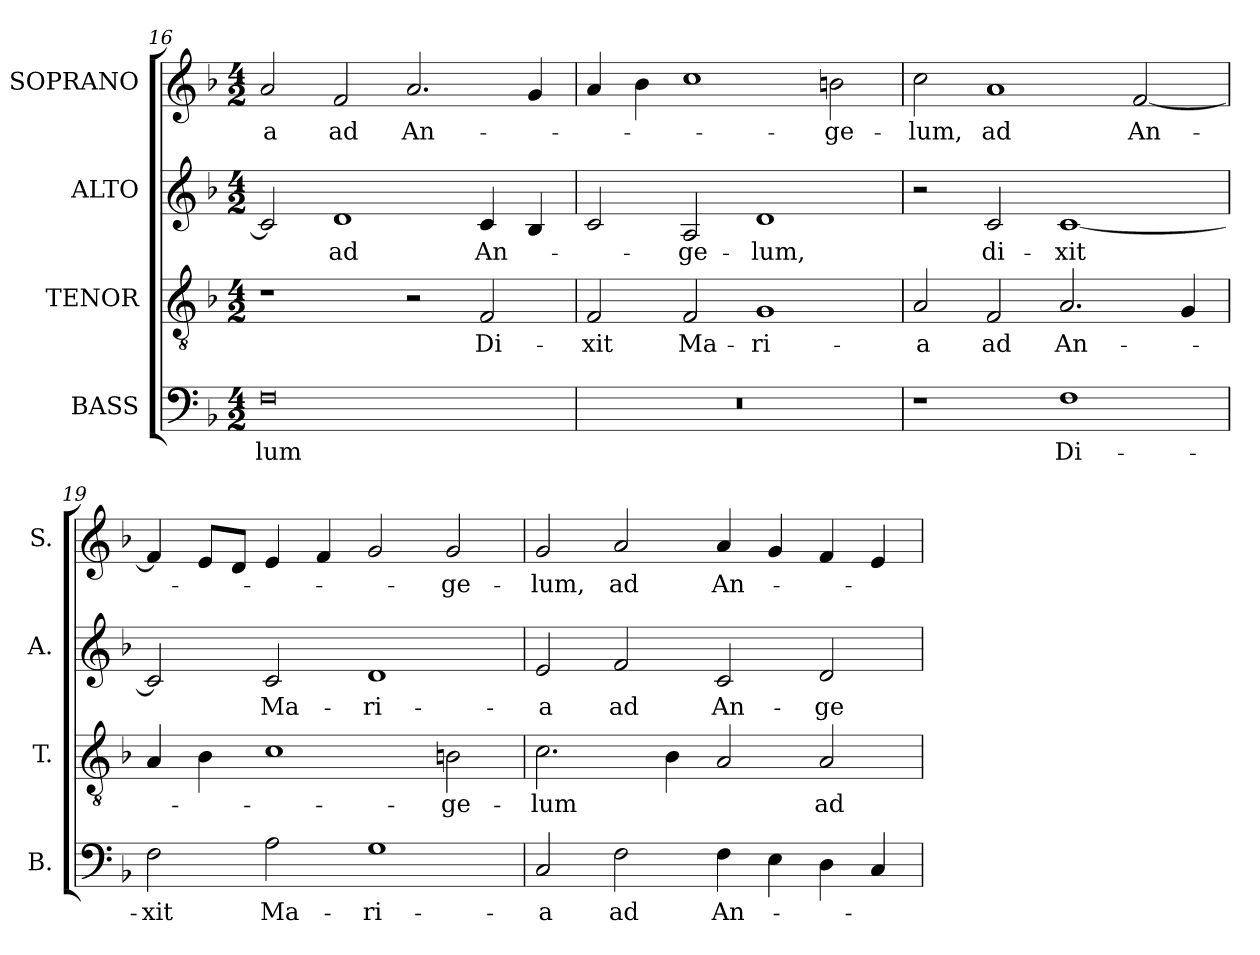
**kern	**text	**kern	**text	**kern	**text	**kern	**text
*part4	*part4	*part3	*part3	*part2	*part2	*part1	*part1
*staff4	*staff4	*staff3	*staff3	*staff2	*staff2	*staff1	*staff1
*I"BASS	*	*I"TENOR	*	*I"ALTO	*	*I"SOPRANO	*
*I'B.	*	*I'T.	*	*I'A.	*	*I'S.	*
*clefF4	*	*clefGv2	*	*clefG2	*	*clefG2	*
*	*	*ITrd7c12	*	*	*	*	*
*k[b-]	*	*k[b-]	*	*k[b-]	*	*k[b-]	*
*F:	*	*F:	*	*F:	*	*F:	*
*M4/2	*	*M4/2	*	*M4/2	*	*M4/2	*
=16	=16	=16	=16	=16	=16	=16	=16
!	!LO:LY:b:color=#000000	!	!	!	!	!	!
!	!	!	!	!	!	!	!LO:LY:b:color=#000000
0Fi	-lum	1r	.	2ci/]	.	2ai/	-a
!	!	!	!	!	!LO:LY:b:color=#000000	!	!
!	!	!	!	!	!	!	!LO:LY:b:color=#000000
.	.	.	.	1di	ad	2fi/	ad
!	!	!	!	!	!	!	!LO:LY:b:color=#000000
.	.	2r	.	.	.	2.ai/	An-
!	!	!	!LO:LY:b:color=#000000	!	!	!	!
!	!	!	!	!	!LO:LY:b:color=#000000	!	!
.	.	2FFi/	Di-	4ci/	An-	.	.
.	.	.	.	4B-i/	.	4gi/	.
=17	=17	=17	=17	=17	=17	=17	=17
!LO:N:vis=1	!	!	!	!	!	!	!
!	!	!	!LO:LY:b:color=#000000	!	!	!	!
0r	.	2FFi/	-xit	2ci/	.	4ai/	.
.	.	.	.	.	.	4b-i\	.
!	!	!	!LO:LY:b:color=#000000	!	!	!	!
!	!	!	!	!	!LO:LY:b:color=#000000	!	!
.	.	2FFi/	Ma-	2Ai/	-ge-	1cci	.
!	!	!	!LO:LY:b:color=#000000	!	!	!	!
!	!	!	!	!	!LO:LY:b:color=#000000	!	!
.	.	1GGi	-ri-	1di	-lum,	.	.
!	!	!	!	!	!	!	!LO:LY:b:color=#000000
.	.	.	.	.	.	2bni\	-ge-
!!LO:PB:g=z
=18	=18	=18	=18	=18	=18	=18	=18
!	!	!	!LO:LY:b:color=#000000	!	!	!	!
!	!	!	!	!	!	!	!LO:LY:b:color=#000000
1r	.	2AAi/	-a	2r	.	2cci\	-lum,
!	!	!	!LO:LY:b:color=#000000	!	!	!	!
!	!	!	!	!	!LO:LY:b:color=#000000	!	!
!	!	!	!	!	!	!	!LO:LY:b:color=#000000
.	.	2FFi/	ad	2ci/	di-	1ai	ad
!	!LO:LY:b:color=#000000	!	!	!	!	!	!
!	!	!	!LO:LY:b:color=#000000	!	!	!	!
!	!	!	!	!	!LO:LY:b:color=#000000	!	!
1Fi	Di-	2.AAi/	An-	[<1ci	-xit	.	.
!	!	!	!	!	!	!	!LO:LY:b:color=#000000
.	.	.	.	.	.	[<2fi/	An-
.	.	4GGi/	.	.	.	.	.
=19	=19	=19	=19	=19	=19	=19	=19
!	!LO:LY:b:color=#000000	!	!	!	!	!	!
2Fi\	-xit	4AAi/	.	2ci/]	.	4fi/]	.
.	.	4BB-i\	.	.	.	8ei/L	.
.	.	.	.	.	.	8di/J	.
!	!LO:LY:b:color=#000000	!	!	!	!	!	!
!	!	!	!	!	!LO:LY:b:color=#000000	!	!
2Ai\	Ma-	1Ci	.	2ci/	Ma-	4ei/	.
.	.	.	.	.	.	4fi/	.
!	!LO:LY:b:color=#000000	!	!	!	!	!	!
!	!	!	!	!	!LO:LY:b:color=#000000	!	!
1Gi	-ri-	.	.	1di	-ri-	2gi/	.
!	!	!	!LO:LY:b:color=#000000	!	!	!	!
!	!	!	!	!	!	!	!LO:LY:b:color=#000000
.	.	2BBni\	-ge-	.	.	2gi/	-ge-
=20	=20	=20	=20	=20	=20	=20	=20
!	!LO:LY:b:color=#000000	!	!	!	!	!	!
!	!	!	!LO:LY:b:color=#000000	!	!	!	!
!	!	!	!	!	!LO:LY:b:color=#000000	!	!
!	!	!	!	!	!	!	!LO:LY:b:color=#000000
2Ci/	-a	2.Ci\	-lum	2ei/	-a	2gi/	-lum,
!	!LO:LY:b:color=#000000	!	!	!	!	!	!
!	!	!	!	!	!LO:LY:b:color=#000000	!	!
!	!	!	!	!	!	!	!LO:LY:b:color=#000000
2Fi\	ad	.	.	2fi/	ad	2ai/	ad
.	.	4BB-i\	.	.	.	.	.
!	!LO:LY:b:color=#000000	!	!	!	!	!	!
!	!	!	!	!	!LO:LY:b:color=#000000	!	!
!	!	!	!	!	!	!	!LO:LY:b:color=#000000
4Fi\	An-	2AAi/	.	2ci/	An-	4ai/	An-
4Ei\	.	.	.	.	.	4gi/	.
!	!	!	!LO:LY:b:color=#000000	!	!	!	!
!	!	!	!	!	!LO:LY:b:color=#000000	!	!
4Di\	.	2AAi/	ad	2di/	-ge-	4fi/	.
4Ci/	.	.	.	.	.	4ei/	.
=	=	=	=	=	=	=	=
*-	*-	*-	*-	*-	*-	*-	*-
